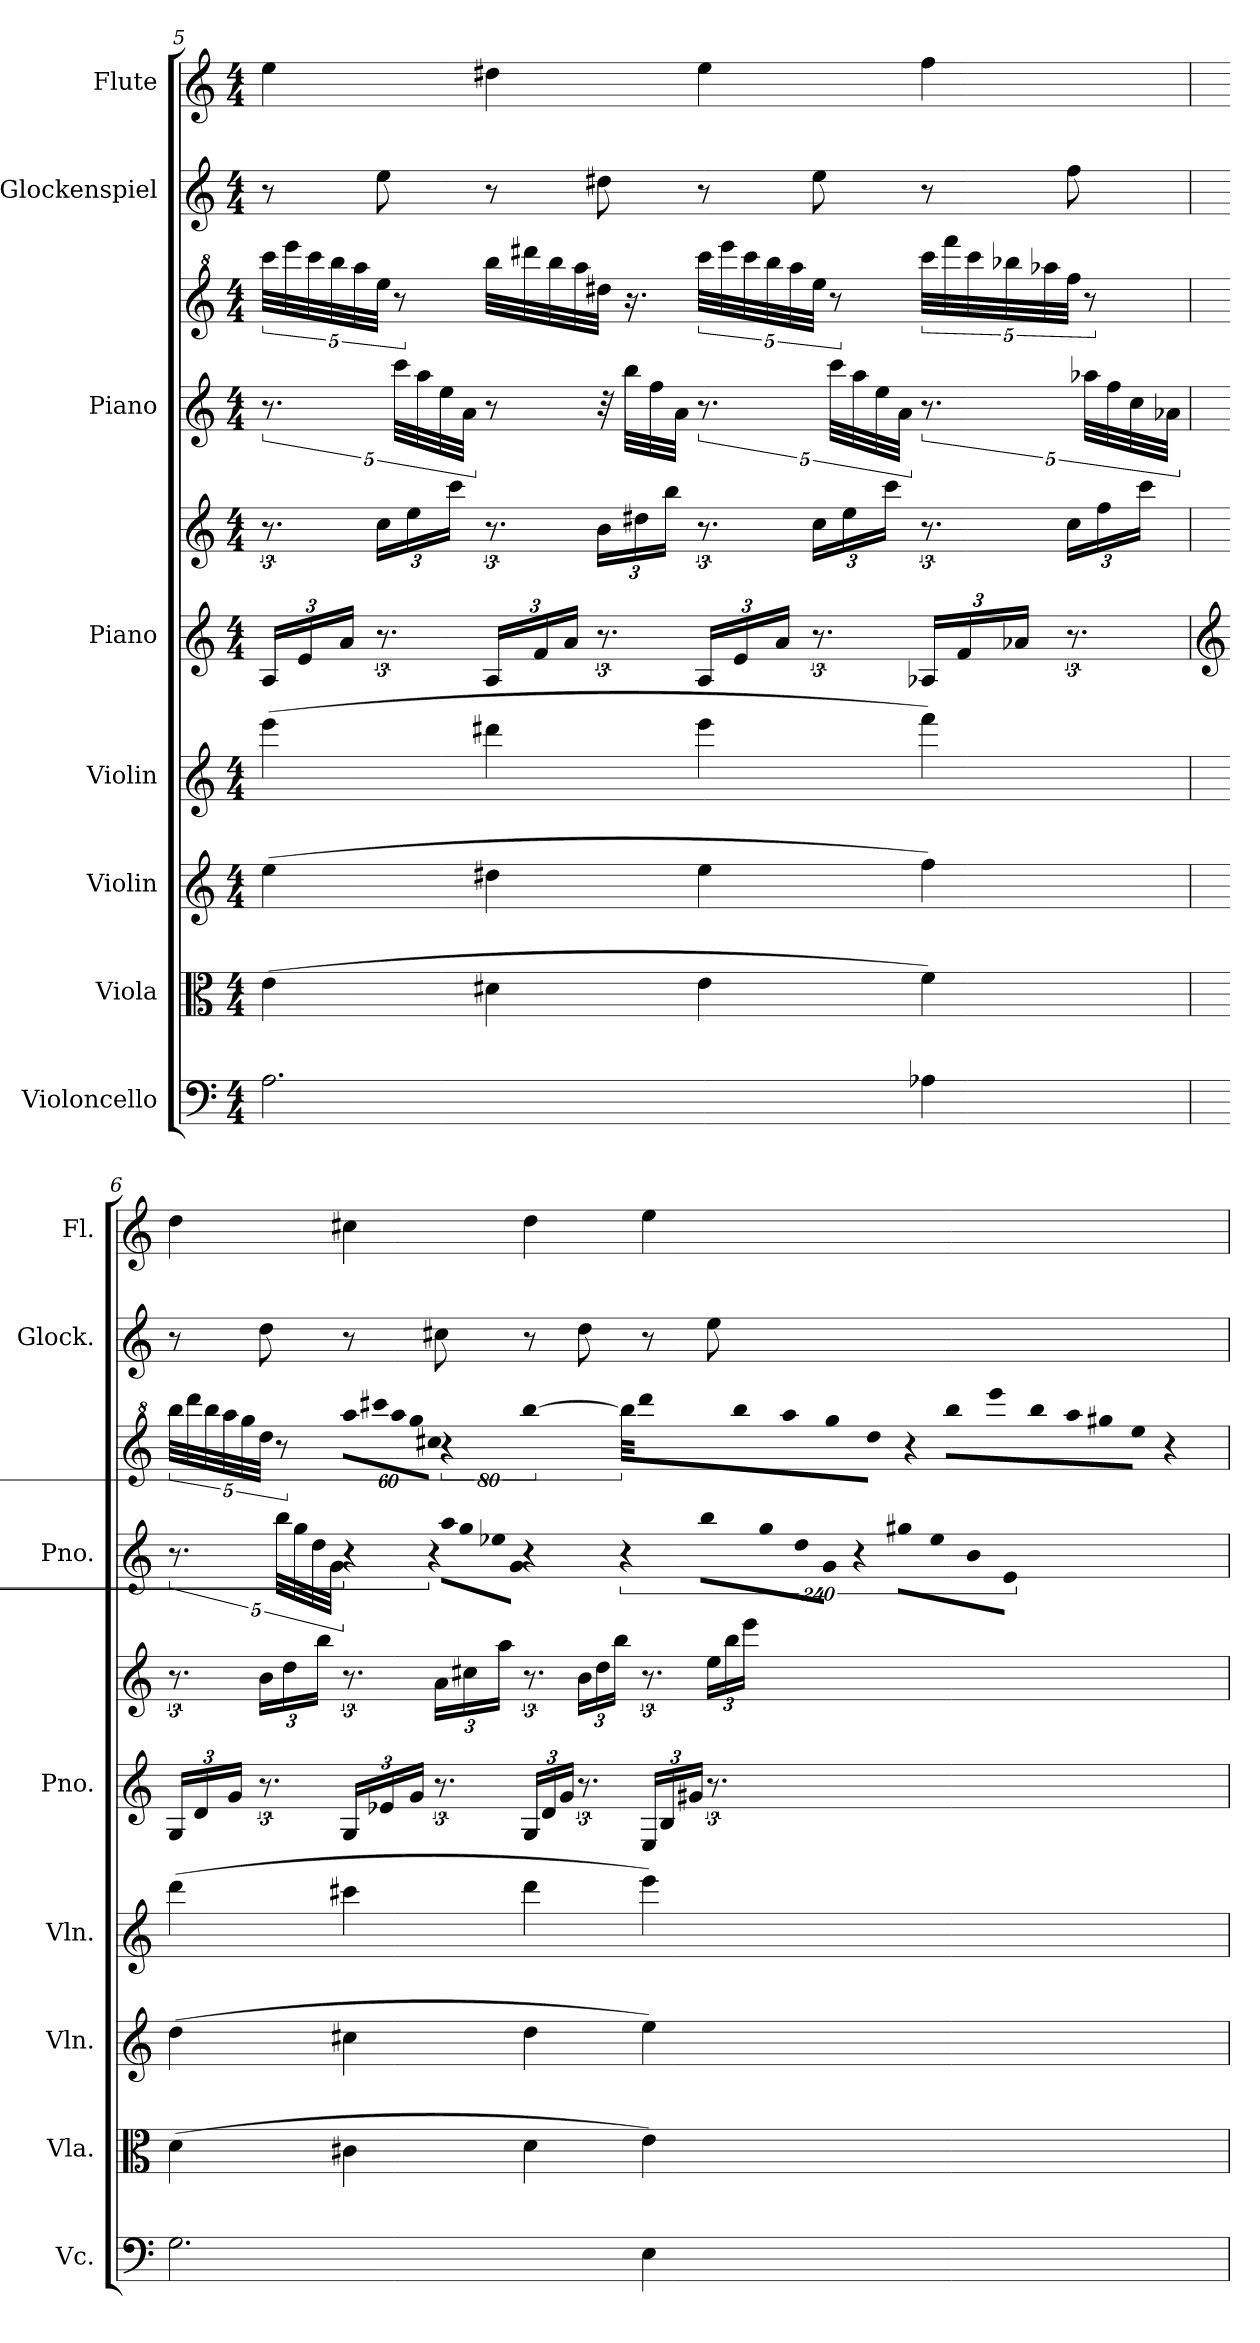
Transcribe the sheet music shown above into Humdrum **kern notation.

**kern	**kern	**kern	**kern	**kern	**kern	**kern	**kern	**kern	**kern
*part8	*part7	*part6	*part5	*part4	*part4	*part3	*part3	*part2	*part1
*staff10	*staff9	*staff8	*staff7	*staff6	*staff5	*staff4	*staff3	*staff2	*staff1
*I"Violoncello	*I"Viola	*I"Violin	*I"Violin	*I"Piano	*	*I"Piano	*	*I"Glockenspiel	*I"Flute
*I'Vc.	*I'Vla.	*I'Vln.	*I'Vln.	*I'Pno.	*	*I'Pno.	*	*I'Glock.	*I'Fl.
!!LO:PB:g=z
*clefF4	*clefC3	*clefG2	*clefG2	*clefG2	*clefG2	*clefG2	*clefG^2	*clefG2	*clefG2
*	*	*	*	*	*	*	*	*ITrd-14c-24	*
*k[]	*k[]	*k[]	*k[]	*k[]	*k[]	*k[]	*k[]	*k[]	*k[]
*M4/4	*M4/4	*M4/4	*M4/4	*M4/4	*M4/4	*M4/4	*M4/4	*M4/4	*M4/4
=5	=5	=5	=5	=5	=5	=5	=5	=5	=5
2.A\	(>4e\	(>4ee\	(>4eee\	24A/LL	12.r	10.r	40cccc\LLL	8r	4ee\
.	.	.	.	.	.	.	40eeee\	.	.
.	.	.	.	24e/	.	.	.	.	.
.	.	.	.	.	.	.	40cccc\	.	.
.	.	.	.	.	.	.	40bbb\	.	.
.	.	.	.	24a/JJ	.	.	.	.	.
.	.	.	.	.	.	.	40aaa\	.	.
.	.	.	.	12.r	24cc\LL	.	40eee\JJJ	8eeee\	.
.	.	.	.	.	.	40ccc\LLL	10r	.	.
.	.	.	.	.	24ee\	.	.	.	.
.	.	.	.	.	.	40aa\	.	.	.
.	.	.	.	.	.	40ee\	.	.	.
.	.	.	.	.	24ccc\JJ	.	.	.	.
.	.	.	.	.	.	40a\JJJ	.	.	.
.	4d#X\	4dd#X\	4ddd#X\	24A/LL	12.r	8r	32bbb\LLL	8r	4dd#X\
.	.	.	.	.	.	.	32dddd#X\	.	.
.	.	.	.	24f/	.	.	.	.	.
.	.	.	.	.	.	.	32bbb\	.	.
.	.	.	.	24a/JJ	.	.	.	.	.
.	.	.	.	.	.	.	32aaa\	.	.
.	.	.	.	12.r	24b\LL	32r	32ddd#X\JJJ	8dddd#X\	.
.	.	.	.	.	.	32bb\LLL	16.r	.	.
.	.	.	.	.	24dd#X\	.	.	.	.
.	.	.	.	.	.	32ff\	.	.	.
.	.	.	.	.	24bb\JJ	.	.	.	.
.	.	.	.	.	.	32a\JJJ	.	.	.
.	4e\	4ee\	4eee\	24A/LL	12.r	10.r	40cccc\LLL	8r	4ee\
.	.	.	.	.	.	.	40eeee\	.	.
.	.	.	.	24e/	.	.	.	.	.
.	.	.	.	.	.	.	40cccc\	.	.
.	.	.	.	.	.	.	40bbb\	.	.
.	.	.	.	24a/JJ	.	.	.	.	.
.	.	.	.	.	.	.	40aaa\	.	.
.	.	.	.	12.r	24cc\LL	.	40eee\JJJ	8eeee\	.
.	.	.	.	.	.	40ccc\LLL	10r	.	.
.	.	.	.	.	24ee\	.	.	.	.
.	.	.	.	.	.	40aa\	.	.	.
.	.	.	.	.	.	40ee\	.	.	.
.	.	.	.	.	24ccc\JJ	.	.	.	.
.	.	.	.	.	.	40a\JJJ	.	.	.
4A-X\	4f\)	4ff\)	4fff\)	24A-X/LL	12.r	10.r	40cccc\LLL	8r	4ff\
.	.	.	.	.	.	.	40ffff\	.	.
.	.	.	.	24f/	.	.	.	.	.
.	.	.	.	.	.	.	40cccc\	.	.
.	.	.	.	.	.	.	40bbb-X\	.	.
.	.	.	.	24a-X/JJ	.	.	.	.	.
.	.	.	.	.	.	.	40aaa-X\	.	.
.	.	.	.	12.r	24cc\LL	.	40fff\JJJ	8ffff\	.
.	.	.	.	.	.	40aa-X\LLL	10r	.	.
.	.	.	.	.	24ff\	.	.	.	.
.	.	.	.	.	.	40ff\	.	.	.
.	.	.	.	.	.	40cc\	.	.	.
.	.	.	.	.	24ccc\JJ	.	.	.	.
.	.	.	.	.	.	40a-X\JJJ	.	.	.
!!LO:PB:g=z
=6	=6	=6	=6	=6	=6	=6	=6	=6	=6
*	*	*	*	*clefG2	*	*	*	*	*
2.G\	(>4d\	(>4dd\	(>4ddd\	24G/LL	12.r	10.r	40bbb\LLL	8r	4dd\
.	.	.	.	.	.	.	40dddd\	.	.
.	.	.	.	24d/	.	.	.	.	.
.	.	.	.	.	.	.	40bbb\	.	.
.	.	.	.	.	.	.	40aaa\	.	.
.	.	.	.	24g/JJ	.	.	.	.	.
.	.	.	.	.	.	.	40ggg\	.	.
.	.	.	.	12.r	24b\LL	.	40ddd\JJJ	8dddd\	.
.	.	.	.	.	.	40bb\LLL	10r	.	.
.	.	.	.	.	24dd\	.	.	.	.
.	.	.	.	.	.	40gg\	.	.	.
.	.	.	.	.	.	40dd\	.	.	.
.	.	.	.	.	24bb\JJ	.	.	.	.
.	.	.	.	.	.	40g\JJJ	.	.	.
!	!	!	!	!	!	!LO:N:vis=8	!LO:N:vis=32	!	!
.	4c#X\	4cc#X\	4ccc#X\	24G/LL	12.r	640%71r	1920%53aaa\LLL	8r	4cc#X\
!	!	!	!	!	!	!	!LO:N:vis=32	!	!
.	.	.	.	.	.	.	1920%53cccc#X\	.	.
.	.	.	.	24e-X/	.	.	.	.	.
!	!	!	!	!	!	!	!LO:N:vis=32	!	!
.	.	.	.	.	.	.	1920%53aaa\	.	.
!	!	!	!	!	!	!	!LO:N:vis=32	!	!
.	.	.	.	.	.	.	1920%53ggg\	.	.
.	.	.	.	24g/JJ	.	.	.	.	.
!	!	!	!	!	!	!	!LO:N:vis=32	!	!
.	.	.	.	.	.	.	1920%53ccc#X\JJJ	.	.
!	!	!	!	!	!	!LO:N:vis=32	!	!	!
.	.	.	.	.	.	1920%53r	.	.	.
.	.	.	.	12.r	24a\LL	.	.	8cccc#X\	.
!	!	!	!	!	!	!	!LO:N:vis=8	!	!
.	.	.	.	.	.	.	640%71r	.	.
!	!	!	!	!	!	!LO:N:vis=32	!	!	!
.	.	.	.	.	.	1920%53aa\LLL	.	.	.
!	!	!	!	!	!	!LO:N:vis=32	!	!	!
.	.	.	.	.	.	1920%53gg\	.	.	.
.	.	.	.	.	24cc#X\	.	.	.	.
!	!	!	!	!	!	!LO:N:vis=32	!	!	!
.	.	.	.	.	.	1920%53ee-X\	.	.	.
.	.	.	.	.	24aa\JJ	.	.	.	.
!	!	!	!	!	!	!LO:N:vis=32	!	!	!
.	.	.	.	.	.	1920%53g\JJJ	.	.	.
.	.	.	.	.	.	960r	[960bbb\	.	.
.	4d\	4dd\	4ddd\	24G/LL	12.r	960%143r	960%23bbb\LLL]	8r	4dd\
.	.	.	.	.	.	.	40dddd\	.	.
.	.	.	.	24d/	.	.	.	.	.
.	.	.	.	.	.	.	40bbb\	.	.
.	.	.	.	.	.	.	40aaa\	.	.
.	.	.	.	24g/JJ	.	.	.	.	.
.	.	.	.	.	.	.	40ggg\	.	.
.	.	.	.	.	.	.	40ddd\JJJ	.	.
.	.	.	.	12.r	24b\LL	.	.	8dddd\	.
.	.	.	.	.	.	40bb\LLL	10r	.	.
.	.	.	.	.	24dd\	.	.	.	.
.	.	.	.	.	.	40gg\	.	.	.
.	.	.	.	.	.	40dd\	.	.	.
.	.	.	.	.	24bb\JJ	.	.	.	.
.	.	.	.	.	.	40g\JJJ	.	.	.
.	.	.	.	.	.	10.r	40bbb\LLL	.	.
4E\	4e\)	4ee\)	4eee\)	24E/LL	12.r	.	.	8r	4ee\
.	.	.	.	.	.	.	40eeee\	.	.
.	.	.	.	24B/	.	.	.	.	.
.	.	.	.	.	.	.	40bbb\	.	.
.	.	.	.	.	.	.	40aaa\	.	.
.	.	.	.	24g#X/JJ	.	.	.	.	.
.	.	.	.	.	.	.	40ggg#X\	.	.
.	.	.	.	.	.	.	40eee\JJJ	.	.
.	.	.	.	12.r	24ee\LL	.	.	8eeee\	.
.	.	.	.	.	.	40gg#X\LLL	10r	.	.
.	.	.	.	.	24bb\	.	.	.	.
.	.	.	.	.	.	40ee-\	.	.	.
.	.	.	.	.	.	40b\	.	.	.
.	.	.	.	.	24eee\JJ	.	.	.	.
.	.	.	.	.	.	40e\JJJ	.	.	.
.	.	.	.	.	.	960ryy	960ryy	.	.
=	=	=	=	=	=	=	=	=	=
*-	*-	*-	*-	*-	*-	*-	*-	*-	*-
